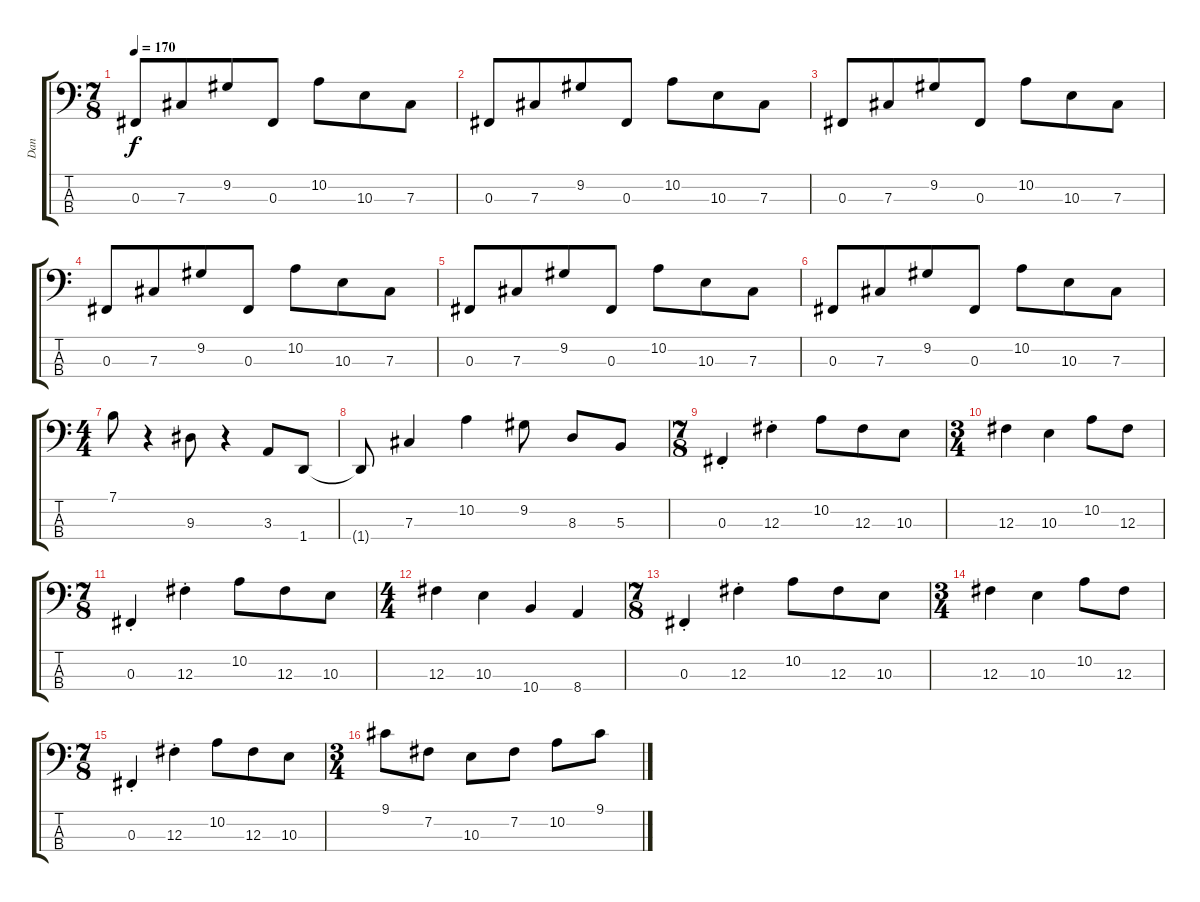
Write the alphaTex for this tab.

\track ("Dan" "Dan") {instrument electricbassfinger}
\staff {score tabs}
\tuning (E2 B1 Gb1 Db1) {hide}
\ts (7 8)
\tempo 170
\clef f4
\ks c
0.3.8{dy f} 7.3.8 9.2.8 0.3.8 10.2.8 10.3.8 7.3.8 |
0.3.8 7.3.8 9.2.8 0.3.8 10.2.8 10.3.8 7.3.8 |
0.3.8 7.3.8 9.2.8 0.3.8 10.2.8 10.3.8 7.3.8 |
0.3.8 7.3.8 9.2.8 0.3.8 10.2.8 10.3.8 7.3.8 |
0.3.8 7.3.8 9.2.8 0.3.8 10.2.8 10.3.8 7.3.8 |
0.3.8 7.3.8 9.2.8 0.3.8 10.2.8 10.3.8 7.3.8 |
\ts (4 4)
7.1.8 r.4 9.3.8 r.4 3.3.8 1.4.8 |
1.4{t}.8 7.3.4 10.2.4 9.2.8 8.3.8 5.3.8 |
\ts (7 8)
0.3{st}.4 12.3{st}.4 10.2.8 12.3.8 10.3.8 |
\ts (3 4)
12.3.4 10.3.4 10.2.8 12.3.8 |
\ts (7 8)
0.3{st}.4 12.3{st}.4 10.2.8 12.3.8 10.3.8 |
\ts (4 4)
12.3.4 10.3.4 10.4.4 8.4.4 |
\ts (7 8)
0.3{st}.4 12.3{st}.4 10.2.8 12.3.8 10.3.8 |
\ts (3 4)
12.3.4 10.3.4 10.2.8 12.3.8 |
\ts (7 8)
0.3{st}.4 12.3{st}.4 10.2.8 12.3.8 10.3.8 |
\ts (3 4)
9.1.8 7.2.8 10.3.8 7.2.8 10.2.8 9.1.8
